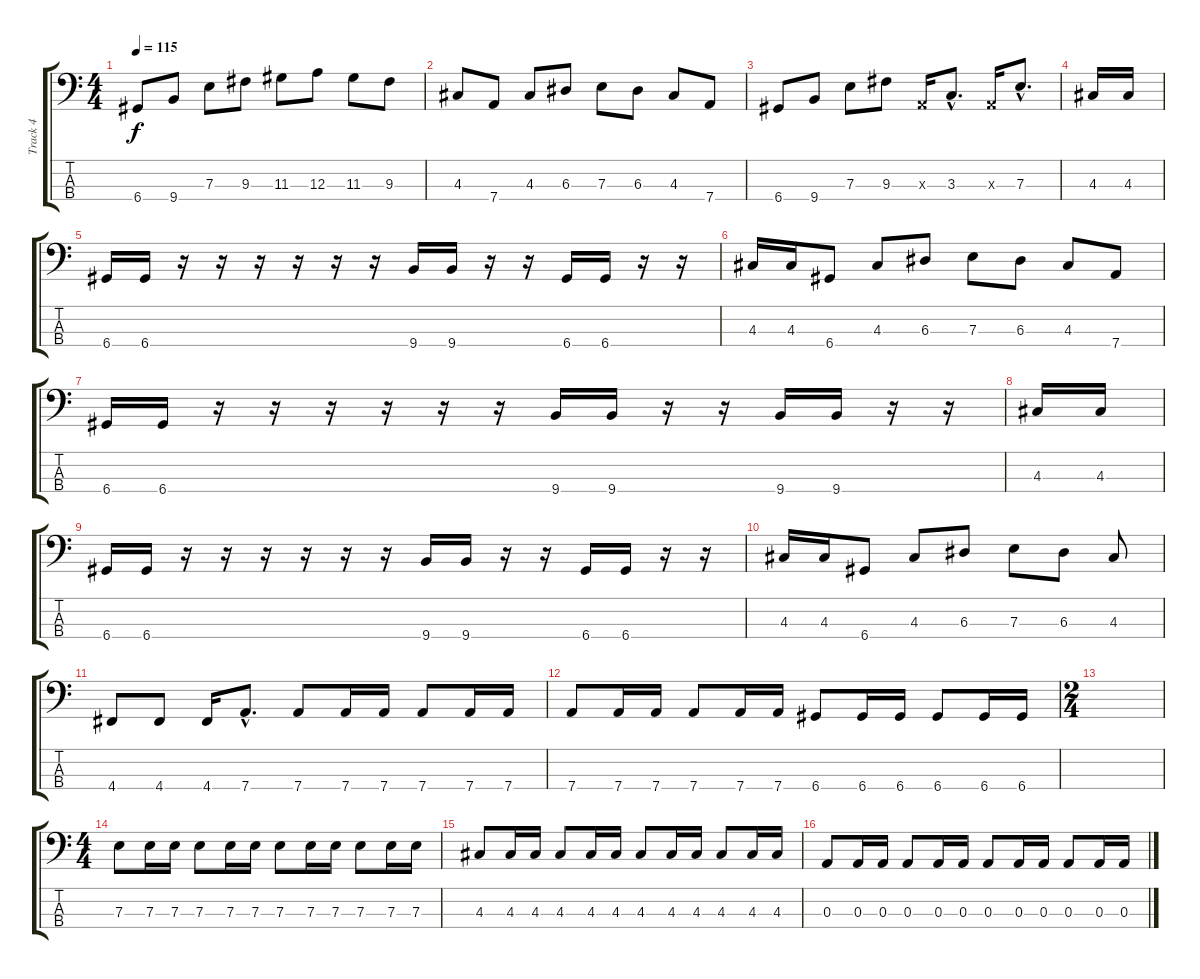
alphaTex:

\track ("Track 4" "Track 4") {instrument electricbasspick}
\staff {score tabs}
\tuning (G2 D2 A1 D1) {hide}
\ts (4 4)
\tempo 115
\clef f4
\ks c
6.4.8{dy f} 9.4.8 7.3.8 9.3.8 11.3.8 12.3.8 11.3.8 9.3.8 |
4.3.8 7.4.8 4.3.8 6.3.8 7.3.8 6.3.8 4.3.8 7.4.8 |
6.4.8 9.4.8 7.3.8 9.3.8 0.3{x}.16 3.3{hac}.8{d} 0.3{x}.16 7.3{hac}.8{d} |
4.3.16 4.3.16 |
6.4.16 6.4.16 r.16 r.16 r.16 r.16 r.16 r.16 9.4.16 9.4.16 r.16 r.16 6.4.16 6.4.16 r.16 r.16 |
4.3.16 4.3.16 6.4.8 4.3.8 6.3.8 7.3.8 6.3.8 4.3.8 7.4.8 |
6.4.16 6.4.16 r.16 r.16 r.16 r.16 r.16 r.16 9.4.16 9.4.16 r.16 r.16 9.4.16 9.4.16 r.16 r.16 |
4.3.16 4.3.16 |
6.4.16 6.4.16 r.16 r.16 r.16 r.16 r.16 r.16 9.4.16 9.4.16 r.16 r.16 6.4.16 6.4.16 r.16 r.16 |
4.3.16 4.3.16 6.4.8 4.3.8 6.3.8 7.3.8 6.3.8 4.3.8 |
4.4.8 4.4.8 4.4.16 7.4{hac}.8{d} 7.4.8 7.4.16 7.4.16 7.4.8 7.4.16 7.4.16 |
7.4.8 7.4.16 7.4.16 7.4.8 7.4.16 7.4.16 6.4.8 6.4.16 6.4.16 6.4.8 6.4.16 6.4.16 |
\ts (2 4)
|
\ts (4 4)
7.3.8 7.3.16 7.3.16 7.3.8 7.3.16 7.3.16 7.3.8 7.3.16 7.3.16 7.3.8 7.3.16 7.3.16 |
4.3.8 4.3.16 4.3.16 4.3.8 4.3.16 4.3.16 4.3.8 4.3.16 4.3.16 4.3.8 4.3.16 4.3.16 |
0.3.8 0.3.16 0.3.16 0.3.8 0.3.16 0.3.16 0.3.8 0.3.16 0.3.16 0.3.8 0.3.16 0.3.16
